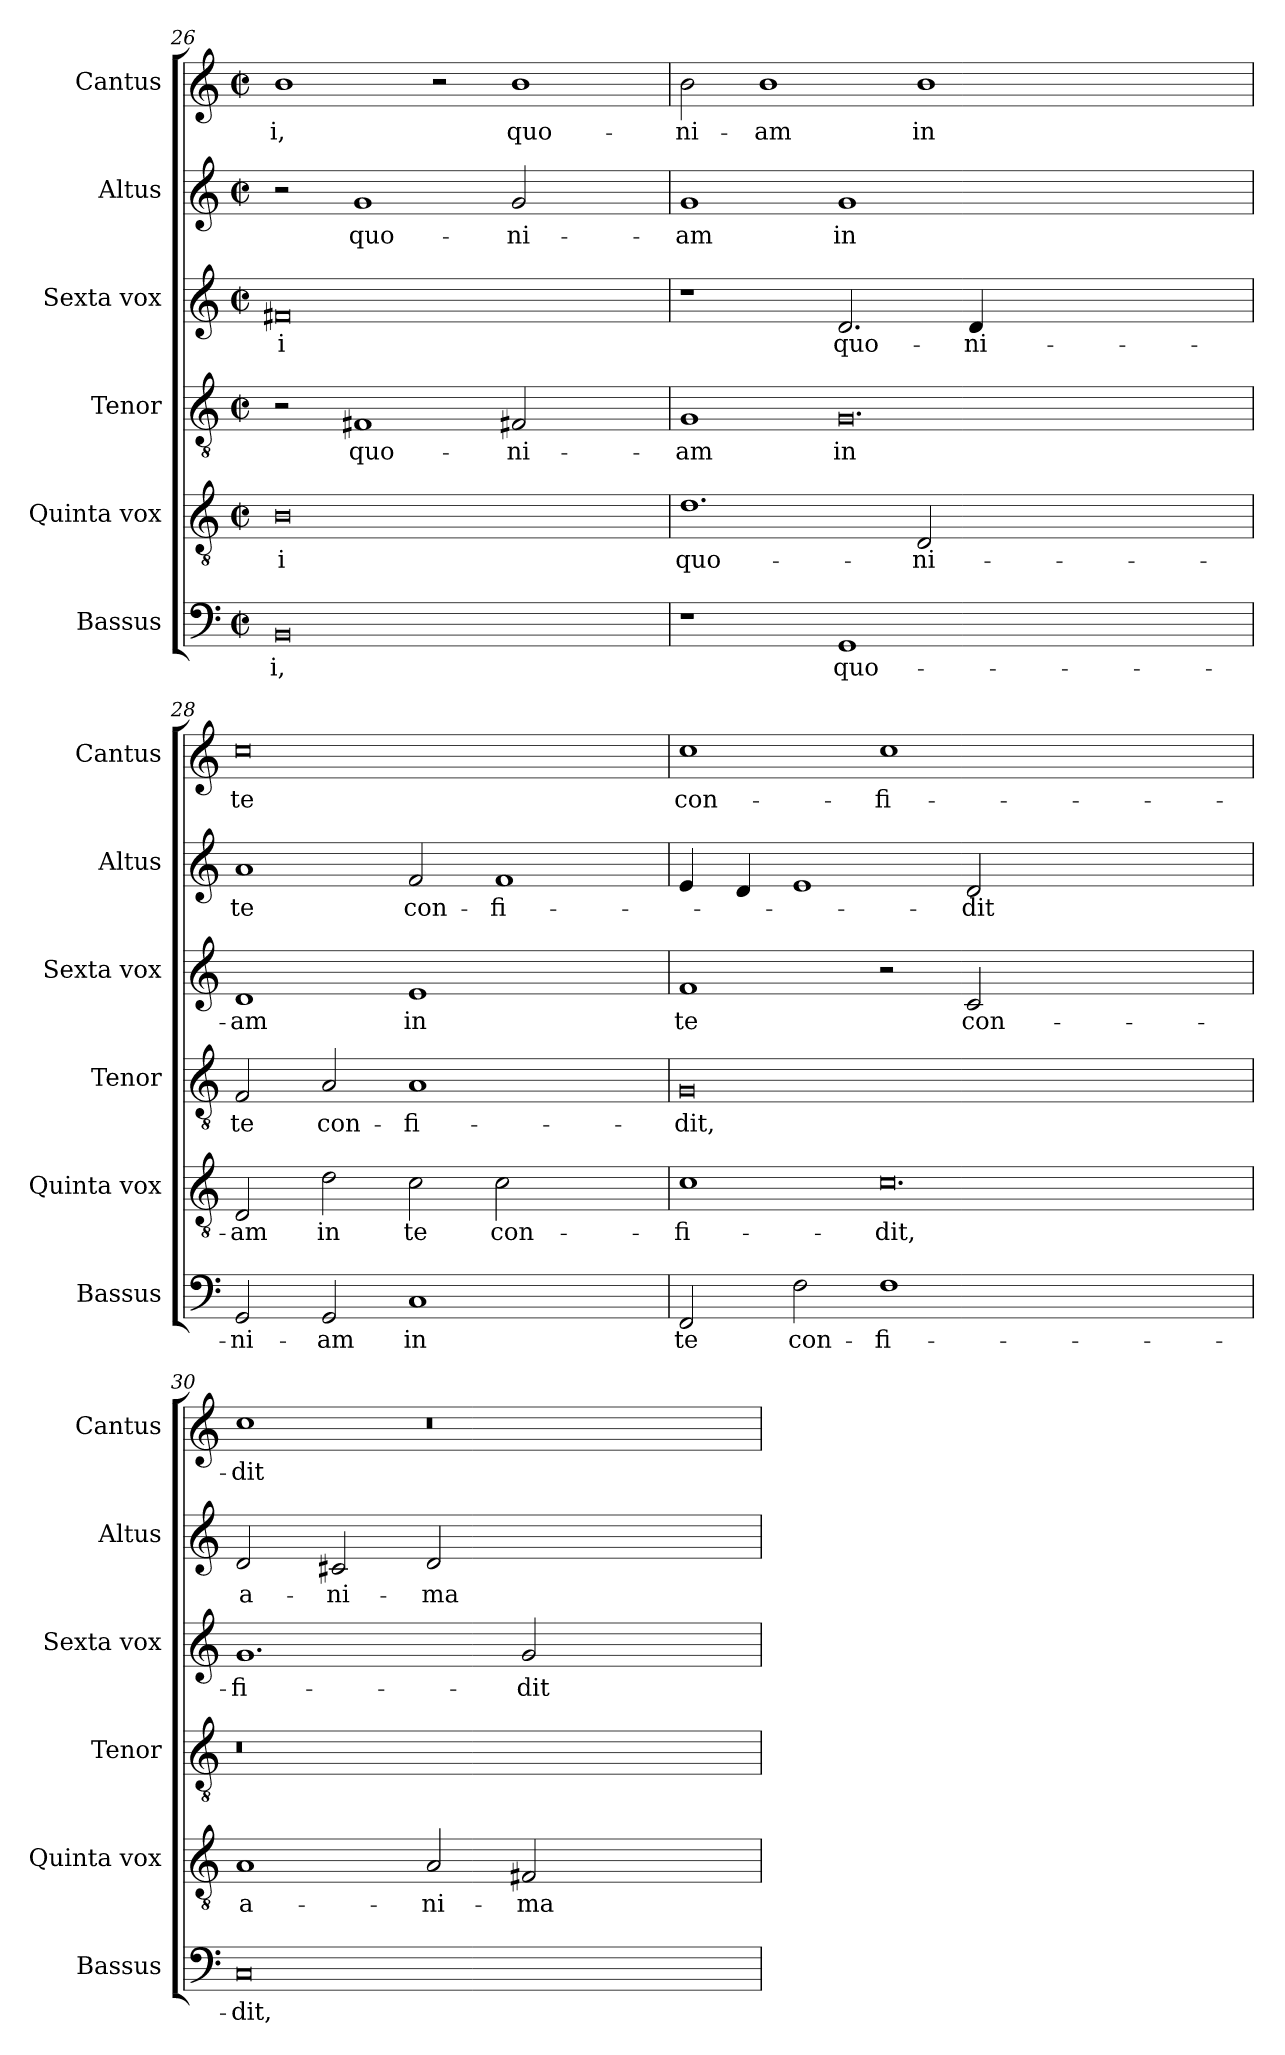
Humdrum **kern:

**kern	**text	**kern	**text	**kern	**text	**kern	**text	**kern	**text	**kern	**text
*part6	*part6	*part5	*part5	*part4	*part4	*part3	*part3	*part2	*part2	*part1	*part1
*staff6	*staff6	*staff5	*staff5	*staff4	*staff4	*staff3	*staff3	*staff2	*staff2	*staff1	*staff1
*I"Bassus	*	*I"Quinta vox	*	*I"Tenor	*	*I"Sexta vox	*	*I"Altus	*	*I"Cantus	*
*I'Bassus	*	*I'Quinta vox	*	*I'Tenor	*	*I'Sexta vox	*	*I'Altus	*	*I'Cantus	*
!!LO:LB:g=z
*clefF4	*	*clefGv2	*	*clefGv2	*	*clefG2	*	*clefG2	*	*clefG2	*
*k[]	*	*k[]	*	*k[]	*	*k[]	*	*k[]	*	*k[]	*
*C:	*	*C:	*	*C:	*	*C:	*	*C:	*	*C:	*
*M4/2	*	*M4/2	*	*M4/2	*	*M4/2	*	*M4/2	*	*M4/2	*
*met(c|)	*	*met(c|)	*	*met(c|)	*	*met(c|)	*	*met(c|)	*	*met(c|)	*
=26	=26	=26	=26	=26	=26	=26	=26	=26	=26	=26	=26
!	!LO:LY:b	!	!LO:LY:b	!	!	!	!LO:LY:b	!	!	!	!LO:LY:b
0BB	-i,	0B	-i	2r	.	0f#X	-i	2r	.	1b	-i,
!	!	!	!	!	!LO:LY:b	!	!	!	!LO:LY:b	!	!
.	.	.	.	1F#X	quo-	.	.	1g	quo-	.	.
.	.	.	.	.	.	.	.	.	.	2r	.
!	!	!	!	!	!LO:LY:b	!	!	!	!LO:LY:b	!	!LO:LY:b
.	.	.	.	2F#X	-ni-	.	.	2g	-ni-	1b	quo-
2ryy	.	2ryy	.	2ryy	.	2ryy	.	2ryy	.	.	.
=27	=27	=27	=27	=27	=27	=27	=27	=27	=27	=27	=27
!	!	!	!LO:LY:b	!	!LO:LY:b	!	!	!	!LO:LY:b	!	!LO:LY:b
1r	.	1.d	quo-	1G	-am	1r	.	1g	-am	2b	-ni-
!	!	!	!	!	!	!	!	!	!	!	!LO:LY:b
.	.	.	.	.	.	.	.	.	.	1b	-am
!	!LO:LY:b	!	!	!	!LO:LY:b	!	!LO:LY:b	!	!LO:LY:b	!	!
1GG	quo-	.	.	0.G	in	2.d	quo-	1g	in	.	.
!	!	!	!LO:LY:b	!	!	!	!	!	!	!	!LO:LY:b
.	.	2D	-ni-	.	.	.	.	.	.	1b	in
!	!	!	!	!	!	!	!LO:LY:b	!	!	!	!
.	.	.	.	.	.	4d	-ni-	.	.	.	.
0ryy	.	0ryy	.	.	.	0ryy	.	0ryy	.	.	.
.	.	.	.	.	.	.	.	.	.	1.ryy	.
=28	=28	=28	=28	=28	=28	=28	=28	=28	=28	=28	=28
!	!LO:LY:b	!	!LO:LY:b	!	!LO:LY:b	!	!LO:LY:b	!	!LO:LY:b	!	!LO:LY:b
2GG	-ni-	2D	-am	2F	te	1d	-am	1a	te	0cc	te
!	!LO:LY:b	!	!LO:LY:b	!	!LO:LY:b	!	!	!	!	!	!
2GG	-am	2d	in	2A	con-	.	.	.	.	.	.
!	!LO:LY:b	!	!LO:LY:b	!	!LO:LY:b	!	!LO:LY:b	!	!LO:LY:b	!	!
1C	in	2c	te	1A	-fi-	1e	in	2f	con-	.	.
!	!	!	!LO:LY:b	!	!	!	!	!	!LO:LY:b	!	!
.	.	2c	con-	.	.	.	.	1f	-fi-	.	.
2ryy	.	2ryy	.	2ryy	.	2ryy	.	.	.	2ryy	.
=29	=29	=29	=29	=29	=29	=29	=29	=29	=29	=29	=29
!	!LO:LY:b	!	!LO:LY:b	!	!LO:LY:b	!	!LO:LY:b	!	!	!	!LO:LY:b
2FF	te	1c	-fi-	0G	-dit,	1f	te	4e	.	1cc	con-
.	.	.	.	.	.	.	.	4d	.	.	.
!	!LO:LY:b	!	!	!	!	!	!	!	!	!	!
2F	con-	.	.	.	.	.	.	1e	.	.	.
!	!LO:LY:b	!	!LO:LY:b	!	!	!	!	!	!	!	!LO:LY:b
1F	-fi-	0.c	-dit,	.	.	2r	.	.	.	1cc	-fi-
!	!	!	!	!	!	!	!LO:LY:b	!	!LO:LY:b	!	!
.	.	.	.	.	.	2c	con-	2d	-dit	.	.
0ryy	.	.	.	0ryy	.	0ryy	.	0ryy	.	0ryy	.
=30	=30	=30	=30	=30	=30	=30	=30	=30	=30	=30	=30
!	!LO:LY:b	!	!LO:LY:b	!	!	!	!LO:LY:b	!	!LO:LY:b	!	!LO:LY:b
0C	-dit,	1A	a-	0r	.	1.g	-fi-	2d	a-	1cc	-dit
!	!	!	!	!	!	!	!	!	!LO:LY:b	!	!
.	.	.	.	.	.	.	.	2c#X	-ni-	.	.
!	!	!	!LO:LY:b	!	!	!	!	!	!LO:LY:b	!	!
.	.	2A	-ni-	.	.	.	.	2d	-ma	0r	.
!	!	!	!LO:LY:b	!	!	!	!LO:LY:b	!	!	!	!
.	.	2F#X	-ma	.	.	2g	-dit	1.ryy	.	.	.
1ryy	.	1ryy	.	1ryy	.	1ryy	.	.	.	.	.
=	=	=	=	=	=	=	=	=	=	=	=
*-	*-	*-	*-	*-	*-	*-	*-	*-	*-	*-	*-
